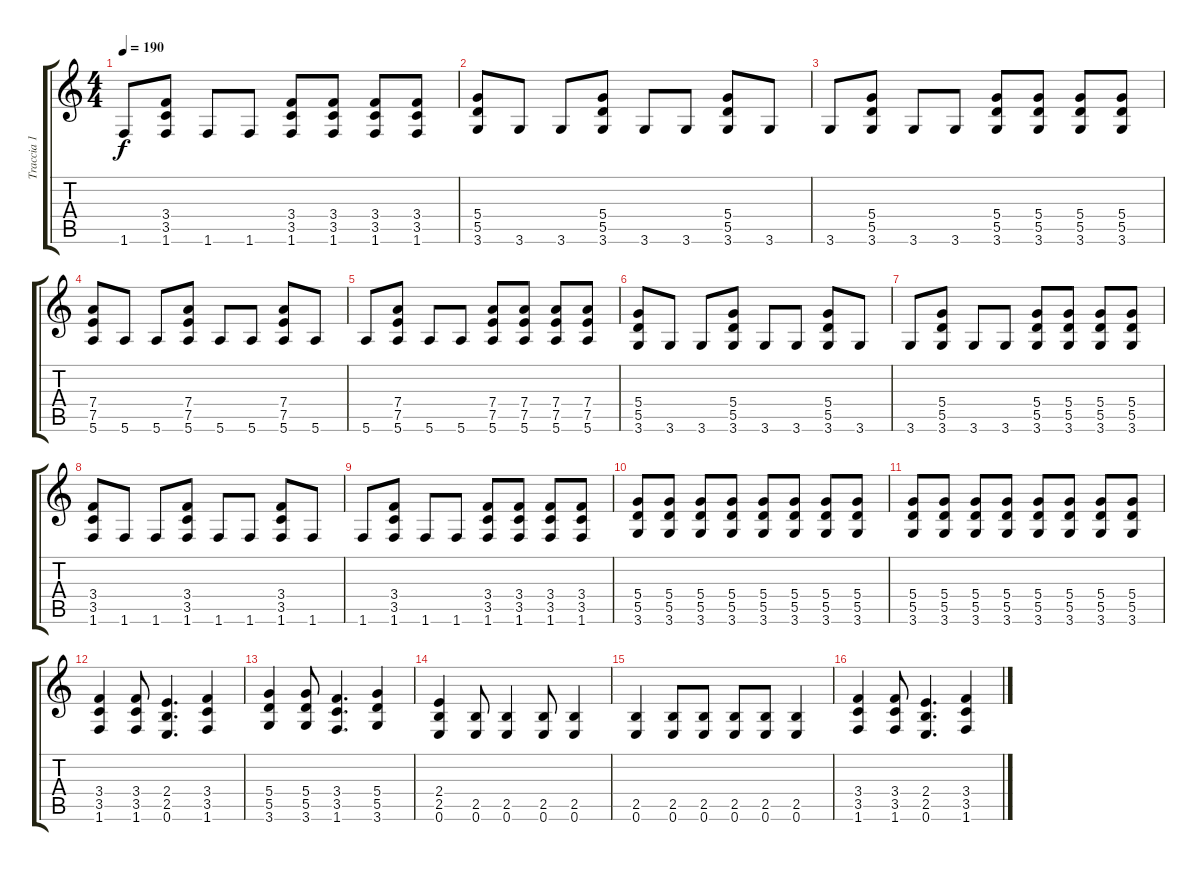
\track ("Traccia 1" "Traccia 1") {instrument distortionguitar}
\staff {score tabs}
\tuning (E4 B3 G3 D3 A2 E2) {hide}
\ts (4 4)
\tempo 190
\clef g2
\ks c
1.6.8{dy f} (3.4 3.5 1.6).8 1.6.8 1.6.8 (3.4 3.5 1.6).8 (3.4 3.5 1.6).8 (3.4 3.5 1.6).8 (3.4 3.5 1.6).8 |
(5.4 5.5 3.6).8 3.6.8 3.6.8 (5.4 5.5 3.6).8 3.6.8 3.6.8 (5.4 5.5 3.6).8 3.6.8 |
3.6.8 (5.4 5.5 3.6).8 3.6.8 3.6.8 (5.4 5.5 3.6).8 (5.4 5.5 3.6).8 (5.4 5.5 3.6).8 (5.4 5.5 3.6).8 |
(7.4 7.5 5.6).8 5.6.8 5.6.8 (7.4 7.5 5.6).8 5.6.8 5.6.8 (7.4 7.5 5.6).8 5.6.8 |
5.6.8 (7.4 7.5 5.6).8 5.6.8 5.6.8 (7.4 7.5 5.6).8 (7.4 7.5 5.6).8 (7.4 7.5 5.6).8 (7.4 7.5 5.6).8 |
(5.4 5.5 3.6).8 3.6.8 3.6.8 (5.4 5.5 3.6).8 3.6.8 3.6.8 (5.4 5.5 3.6).8 3.6.8 |
3.6.8 (5.4 5.5 3.6).8 3.6.8 3.6.8 (5.4 5.5 3.6).8 (5.4 5.5 3.6).8 (5.4 5.5 3.6).8 (5.4 5.5 3.6).8 |
(3.4 3.5 1.6).8 1.6.8 1.6.8 (3.4 3.5 1.6).8 1.6.8 1.6.8 (3.4 3.5 1.6).8 1.6.8 |
1.6.8 (3.4 3.5 1.6).8 1.6.8 1.6.8 (3.4 3.5 1.6).8 (3.4 3.5 1.6).8 (3.4 3.5 1.6).8 (3.4 3.5 1.6).8 |
(5.4 5.5 3.6).8 (5.4 5.5 3.6).8 (5.4 5.5 3.6).8 (5.4 5.5 3.6).8 (5.4 5.5 3.6).8 (5.4 5.5 3.6).8 (5.4 5.5 3.6).8 (5.4 5.5 3.6).8 |
(5.4 5.5 3.6).8 (5.4 5.5 3.6).8 (5.4 5.5 3.6).8 (5.4 5.5 3.6).8 (5.4 5.5 3.6).8 (5.4 5.5 3.6).8 (5.4 5.5 3.6).8 (5.4 5.5 3.6).8 |
(3.4 3.5 1.6).4 (3.4 3.5 1.6).8 (2.4 2.5 0.6).4{d} (3.4 3.5 1.6).4 |
(5.4 5.5 3.6).4 (5.4 5.5 3.6).8 (3.4 3.5 1.6).4{d} (5.4 5.5 3.6).4 |
(2.4 2.5 0.6).4 (2.5 0.6).8 (2.5 0.6).4 (2.5 0.6).8 (2.5 0.6).4 |
(2.5 0.6).4 (2.5 0.6).8 (2.5 0.6).8 (2.5 0.6).8 (2.5 0.6).8 (2.5 0.6).4 |
(3.4 3.5 1.6).4 (3.4 3.5 1.6).8 (2.4 2.5 0.6).4{d} (3.4 3.5 1.6).4
